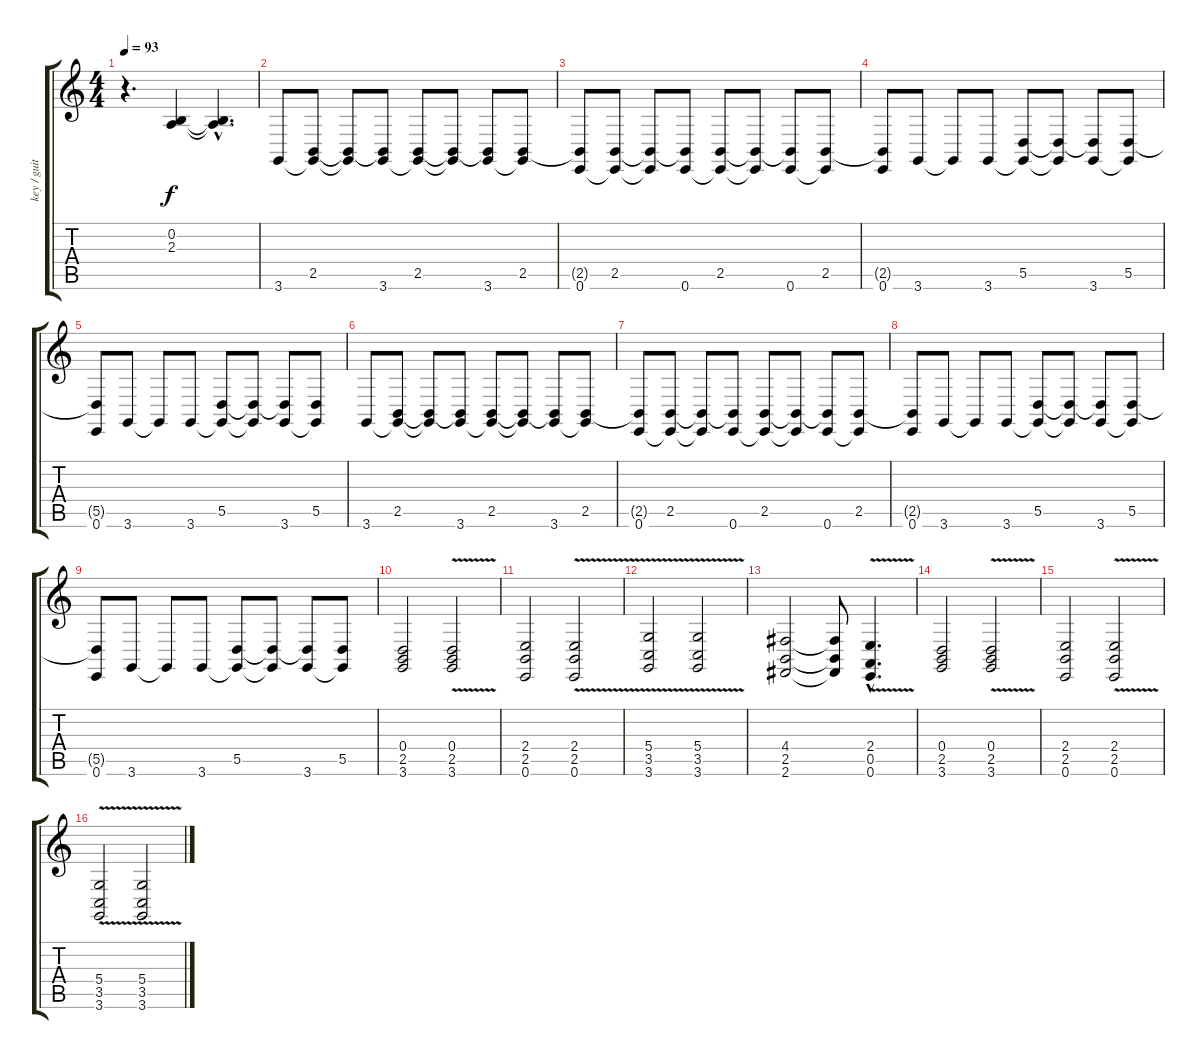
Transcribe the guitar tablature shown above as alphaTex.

\track ("key / guitar" "key / guit") {instrument drawbarorgan}
\staff {score tabs}
\tuning (E4 B3 G3 D3 A2 E2) {hide}
\ts (4 4)
\tempo 93
\clef g2
\ks c
r.4{d dy f} (0.2 2.3).4{balance 11} (0.2{hac t} 2.3{hac t}).4{d} |
3.6.8{instrument electricgrandpiano} (2.5 3.6{t}).8 (2.5{t} 3.6{t}).8 (2.5{t} 3.6).8 (2.5 3.6{t}).8 (2.5{t} 3.6{t}).8 (2.5{t} 3.6).8 (2.5 3.6{t}).8 |
(2.5{t} 0.6).8 (2.5 0.6{t}).8 (2.5{t} 0.6{t}).8 (2.5{t} 0.6).8 (2.5 0.6{t}).8 (2.5{t} 0.6{t}).8 (2.5{t} 0.6).8 (2.5 0.6{t}).8 |
(2.5{t} 0.6).8 3.6.8 3.6{t}.8 3.6.8 (5.5 3.6{t}).8 (5.5{t} 3.6{t}).8 (5.5{t} 3.6).8 (5.5 3.6{t}).8 |
(5.5{t} 0.6).8 3.6.8 3.6{t}.8 3.6.8 (5.5 3.6{t}).8 (5.5{t} 3.6{t}).8 (5.5{t} 3.6).8 (5.5 3.6{t}).8 |
3.6.8{instrument electricgrandpiano} (2.5 3.6{t}).8 (2.5{t} 3.6{t}).8 (2.5{t} 3.6).8 (2.5 3.6{t}).8 (2.5{t} 3.6{t}).8 (2.5{t} 3.6).8 (2.5 3.6{t}).8 |
(2.5{t} 0.6).8 (2.5 0.6{t}).8 (2.5{t} 0.6{t}).8 (2.5{t} 0.6).8 (2.5 0.6{t}).8 (2.5{t} 0.6{t}).8 (2.5{t} 0.6).8 (2.5 0.6{t}).8 |
(2.5{t} 0.6).8 3.6.8 3.6{t}.8 3.6.8 (5.5 3.6{t}).8 (5.5{t} 3.6{t}).8 (5.5{t} 3.6).8 (5.5 3.6{t}).8 |
(5.5{t} 0.6).8 3.6.8 3.6{t}.8 3.6.8 (5.5 3.6{t}).8 (5.5{t} 3.6{t}).8 (5.5{t} 3.6).8 (5.5 3.6{t}).8 |
(0.4 2.5 3.6).2{instrument drawbarorgan} (0.4{v} 2.5{v} 3.6{v}).2 |
(2.4 2.5 0.6).2 (2.4{v} 2.5{v} 0.6{v}).2 |
(5.4{v} 3.5{v} 3.6{v}).2 (5.4{v} 3.5{v} 3.6{v}).2 |
(4.4 2.5 2.6).2 (4.4{t} 2.5{t} 2.6{t}).8 (2.4{v hac} 0.5{v hac} 0.6{v hac}).4{d} |
(0.4 2.5 3.6).2 (0.4{v} 2.5{v} 3.6{v}).2 |
(2.4 2.5 0.6).2 (2.4{v} 2.5{v} 0.6{v}).2 |
(5.4{v} 3.5{v} 3.6{v}).2 (5.4{v} 3.5{v} 3.6{v}).2
